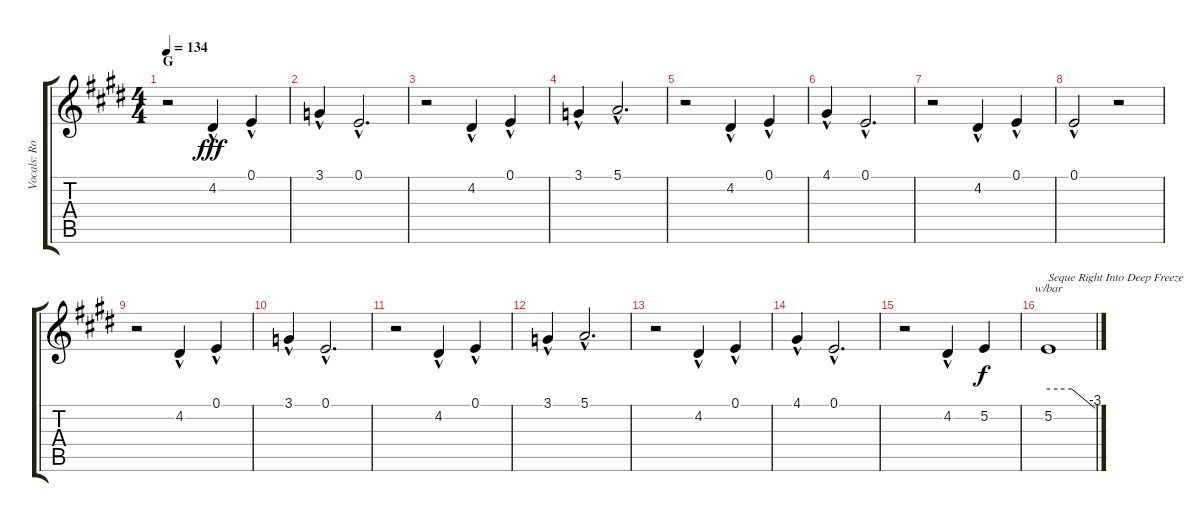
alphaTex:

\track ("Vocals: Rob" "Vocals: Ro") {instrument lead2sawtooth}
\staff {score tabs}
\tuning (E4 B3 G3 D3 A2 E2) {hide}
\ts (4 4)
\section ("" "G")
\tempo 134
\clef g2
\ks e
r.2{dy fff} 4.2{hac}.4 0.1{hac}.4 |
3.1{hac}.4 0.1{hac}.2{d} |
r.2 4.2{hac}.4 0.1{hac}.4 |
3.1{hac}.4 5.1{hac}.2{d} |
r.2 4.2{hac}.4 0.1{hac}.4 |
4.1{hac}.4 0.1{hac}.2{d} |
r.2 4.2{hac}.4 0.1{hac}.4 |
0.1{hac}.2 r.2 |
r.2 4.2{hac}.4 0.1{hac}.4 |
3.1{hac}.4 0.1{hac}.2{d} |
r.2 4.2{hac}.4 0.1{hac}.4 |
3.1{hac}.4 5.1{hac}.2{d} |
r.2 4.2{hac}.4 0.1{hac}.4 |
4.1{hac}.4 0.1{hac}.2{d} |
r.2 4.2{hac}.4 5.2.4{dy f} |
5.2.1{tbe (custom default 0 0 30 0 60 -12) txt "Seque Right Into Deep Freeze" volume 0}
